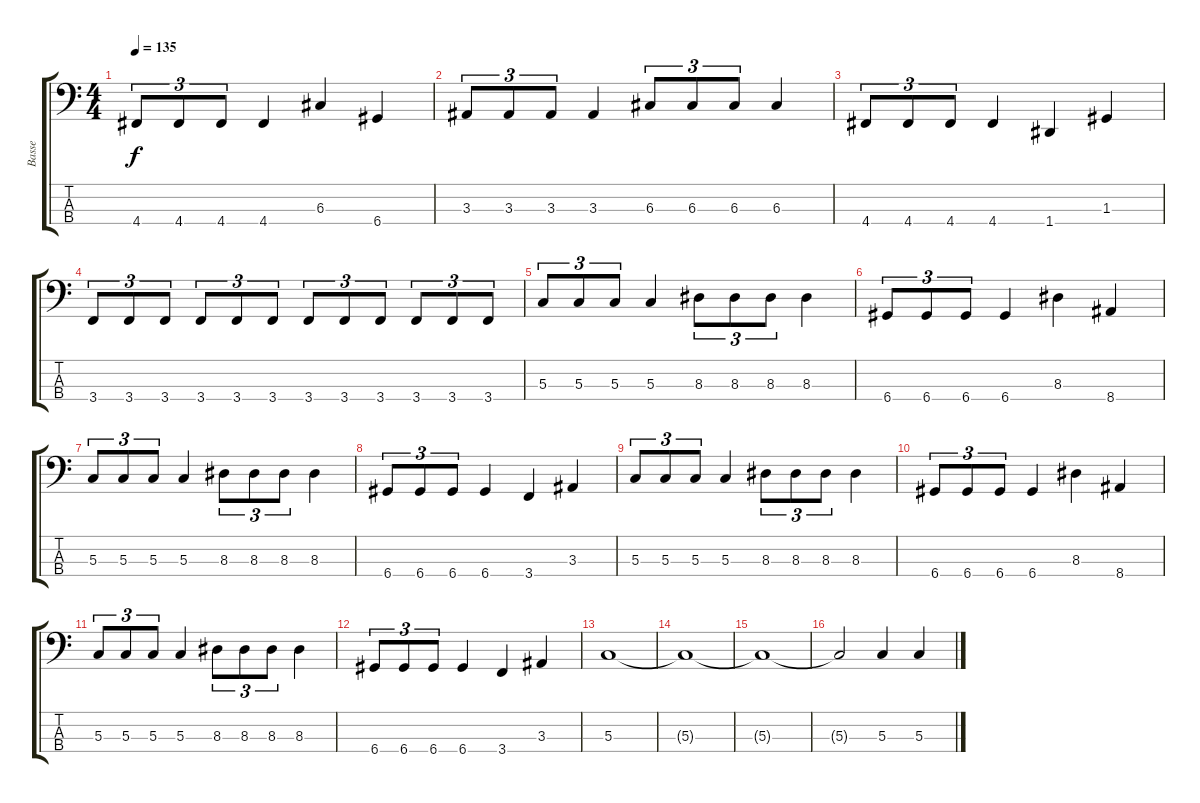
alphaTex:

\track ("Basse" "Basse") {instrument electricbasspick}
\staff {score tabs}
\tuning (F2 C2 G1 D1) {hide}
\ts (4 4)
\tempo 135
\clef f4
\ks c
4.4.8{tu (3 2) dy f} 4.4.8{tu (3 2)} 4.4.8{tu (3 2)} 4.4.4 6.3.4 6.4.4 |
3.3.8{tu (3 2)} 3.3.8{tu (3 2)} 3.3.8{tu (3 2)} 3.3.4 6.3.8{tu (3 2)} 6.3.8{tu (3 2)} 6.3.8{tu (3 2)} 6.3.4 |
4.4.8{tu (3 2)} 4.4.8{tu (3 2)} 4.4.8{tu (3 2)} 4.4.4 1.4.4 1.3.4 |
3.4.8{tu (3 2)} 3.4.8{tu (3 2)} 3.4.8{tu (3 2)} 3.4.8{tu (3 2)} 3.4.8{tu (3 2)} 3.4.8{tu (3 2)} 3.4.8{tu (3 2)} 3.4.8{tu (3 2)} 3.4.8{tu (3 2)} 3.4.8{tu (3 2)} 3.4.8{tu (3 2)} 3.4.8{tu (3 2)} |
5.3.8{tu (3 2)} 5.3.8{tu (3 2)} 5.3.8{tu (3 2)} 5.3.4 8.3.8{tu (3 2)} 8.3.8{tu (3 2)} 8.3.8{tu (3 2)} 8.3.4 |
6.4.8{tu (3 2)} 6.4.8{tu (3 2)} 6.4.8{tu (3 2)} 6.4.4 8.3.4 8.4.4 |
5.3.8{tu (3 2)} 5.3.8{tu (3 2)} 5.3.8{tu (3 2)} 5.3.4 8.3.8{tu (3 2)} 8.3.8{tu (3 2)} 8.3.8{tu (3 2)} 8.3.4 |
6.4.8{tu (3 2)} 6.4.8{tu (3 2)} 6.4.8{tu (3 2)} 6.4.4 3.4.4 3.3.4 |
5.3.8{tu (3 2)} 5.3.8{tu (3 2)} 5.3.8{tu (3 2)} 5.3.4 8.3.8{tu (3 2)} 8.3.8{tu (3 2)} 8.3.8{tu (3 2)} 8.3.4 |
6.4.8{tu (3 2)} 6.4.8{tu (3 2)} 6.4.8{tu (3 2)} 6.4.4 8.3.4 8.4.4 |
5.3.8{tu (3 2)} 5.3.8{tu (3 2)} 5.3.8{tu (3 2)} 5.3.4 8.3.8{tu (3 2)} 8.3.8{tu (3 2)} 8.3.8{tu (3 2)} 8.3.4 |
6.4.8{tu (3 2)} 6.4.8{tu (3 2)} 6.4.8{tu (3 2)} 6.4.4 3.4.4 3.3.4 |
5.3.1 |
5.3{t}.1 |
5.3{t}.1 |
5.3{t}.2 5.3.4 5.3.4
